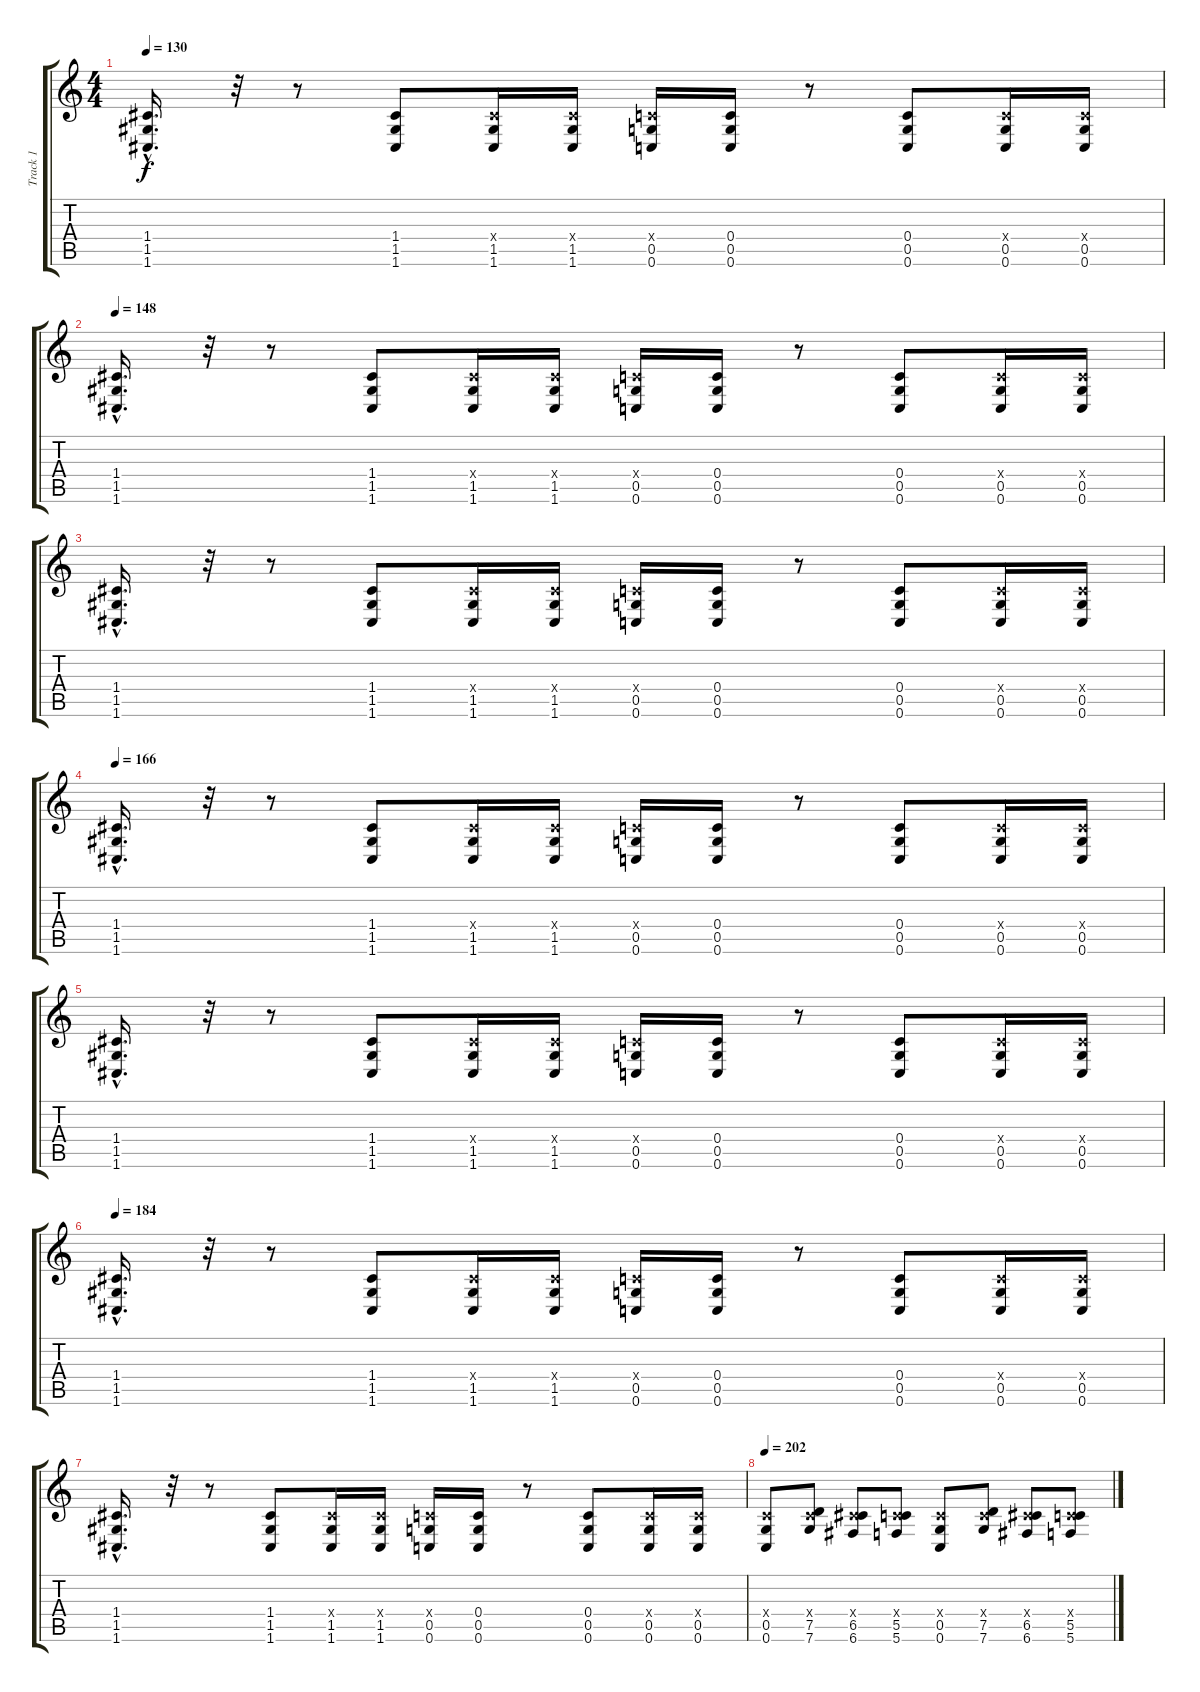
\track ("Track 1" "Track 1") {instrument overdrivenguitar}
\staff {score tabs}
\tuning (D4 A3 F3 C3 G2 C2) {hide}
\ts (4 4)
\tempo 130
\clef g2
\ks c
(1.4{hac} 1.5{hac} 1.6{hac}).16{d dy f} r.32 r.8 (1.4 1.5 1.6).8 (1.4{x} 1.5 1.6).16 (1.4{x} 1.5 1.6).16 (0.4{x} 0.5 0.6).16 (0.4 0.5 0.6).16 r.8 (0.4 0.5 0.6).8 (0.4{x} 0.5 0.6).16 (0.4{x} 0.5 0.6).16 |
\tempo 148
(1.4{hac} 1.5{hac} 1.6{hac}).16{d} r.32 r.8 (1.4 1.5 1.6).8 (1.4{x} 1.5 1.6).16 (1.4{x} 1.5 1.6).16 (0.4{x} 0.5 0.6).16 (0.4 0.5 0.6).16 r.8 (0.4 0.5 0.6).8 (0.4{x} 0.5 0.6).16 (0.4{x} 0.5 0.6).16 |
(1.4{hac} 1.5{hac} 1.6{hac}).16{d} r.32 r.8 (1.4 1.5 1.6).8 (1.4{x} 1.5 1.6).16 (1.4{x} 1.5 1.6).16 (0.4{x} 0.5 0.6).16 (0.4 0.5 0.6).16 r.8 (0.4 0.5 0.6).8 (0.4{x} 0.5 0.6).16 (0.4{x} 0.5 0.6).16 |
\tempo 166
(1.4{hac} 1.5{hac} 1.6{hac}).16{d} r.32 r.8 (1.4 1.5 1.6).8 (1.4{x} 1.5 1.6).16 (1.4{x} 1.5 1.6).16 (0.4{x} 0.5 0.6).16 (0.4 0.5 0.6).16 r.8 (0.4 0.5 0.6).8 (0.4{x} 0.5 0.6).16 (0.4{x} 0.5 0.6).16 |
(1.4{hac} 1.5{hac} 1.6{hac}).16{d} r.32 r.8 (1.4 1.5 1.6).8 (1.4{x} 1.5 1.6).16 (1.4{x} 1.5 1.6).16 (0.4{x} 0.5 0.6).16 (0.4 0.5 0.6).16 r.8 (0.4 0.5 0.6).8 (0.4{x} 0.5 0.6).16 (0.4{x} 0.5 0.6).16 |
\tempo 184
(1.4{hac} 1.5{hac} 1.6{hac}).16{d} r.32 r.8 (1.4 1.5 1.6).8 (1.4{x} 1.5 1.6).16 (1.4{x} 1.5 1.6).16 (0.4{x} 0.5 0.6).16 (0.4 0.5 0.6).16 r.8 (0.4 0.5 0.6).8 (0.4{x} 0.5 0.6).16 (0.4{x} 0.5 0.6).16 |
(1.4{hac} 1.5{hac} 1.6{hac}).16{d} r.32 r.8 (1.4 1.5 1.6).8 (1.4{x} 1.5 1.6).16 (1.4{x} 1.5 1.6).16 (0.4{x} 0.5 0.6).16 (0.4 0.5 0.6).16 r.8 (0.4 0.5 0.6).8 (0.4{x} 0.5 0.6).16 (0.4{x} 0.5 0.6).16 |
\tempo 202
(0.4{x} 0.5 0.6).8 (0.4{x} 7.5 7.6).8 (0.4{x} 6.5 6.6).8 (0.4{x} 5.5 5.6).8 (0.4{x} 0.5 0.6).8 (0.4{x} 7.5 7.6).8 (0.4{x} 6.5 6.6).8 (0.4{x} 5.5 5.6).8
